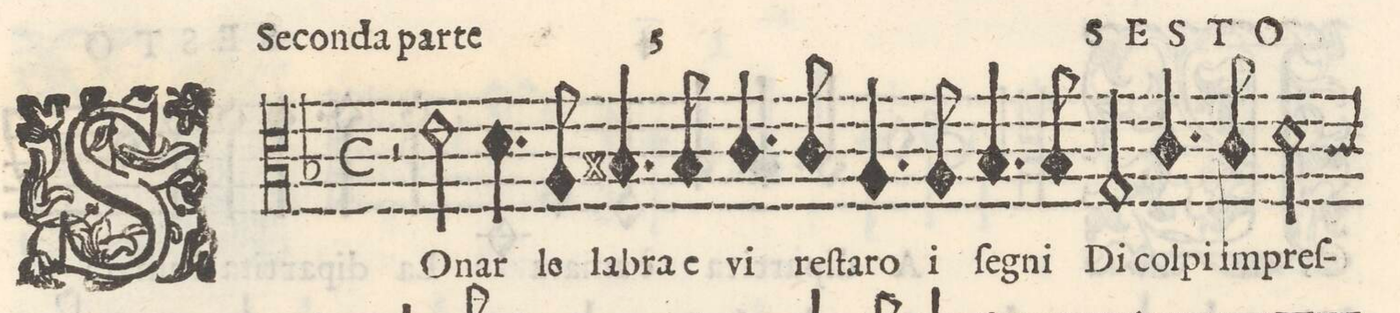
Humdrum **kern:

**kern	**text
*I"SESTO	*
*clefC3	*
*k[b-]	*
*met(c)	*
*M4/4	*
2r	.
2e\	SO-
=77-	=77-
4.d\	-nar
8A/	le
4.Bn/	lab-
8B/	-bra
=78-	=78-
4.c/	e vi
8c/	reſ-
4.A/	-ta-
8A/	-ro i
=79-	=79-
4.B-y/	ſeg-
8B-/	-ni
2G/	Di
=80-	=80-
4.c/	col-
8c/	-pi
2d\	im-
=81-	=81-
*-	*-
